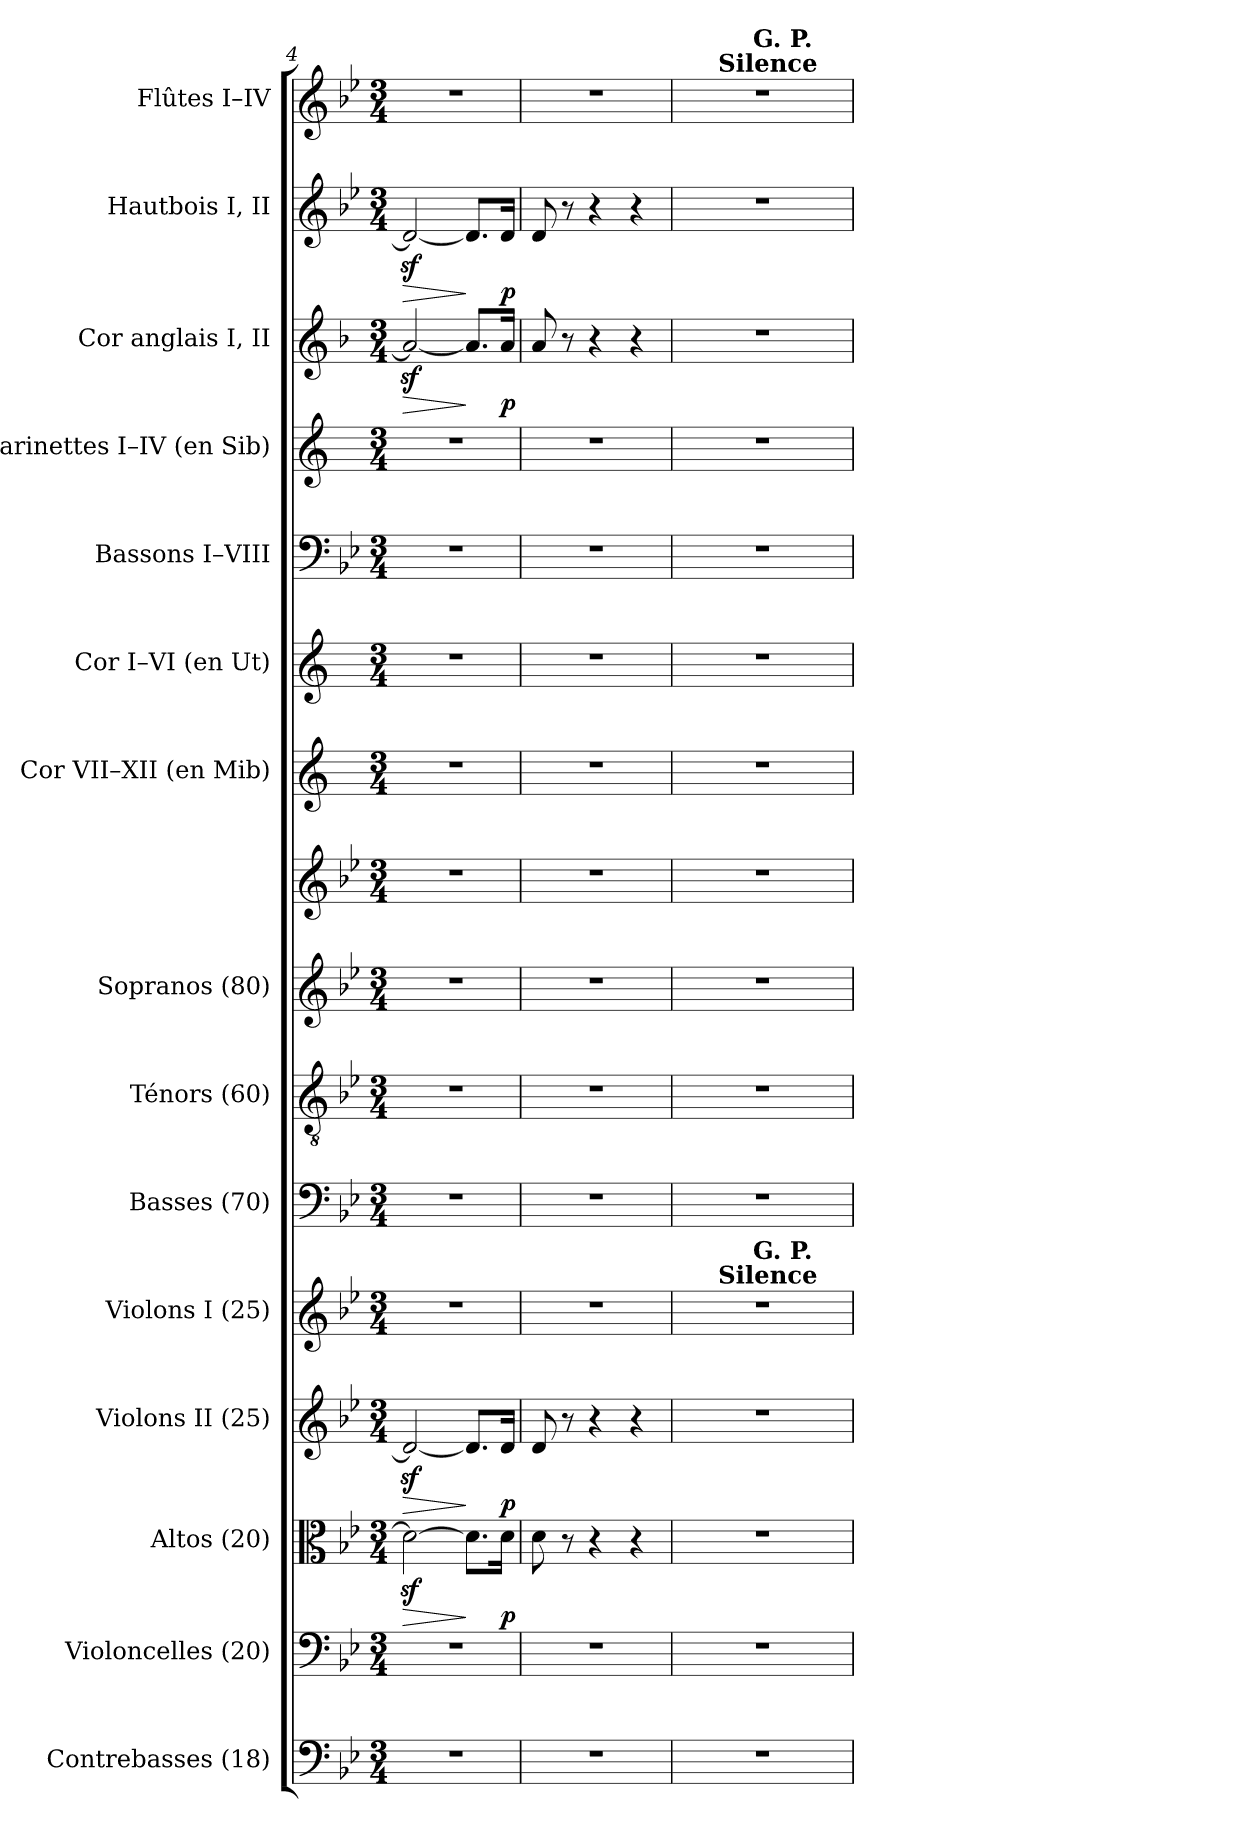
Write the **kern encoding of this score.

**kern	**kern	**kern	**dynam	**kern	**dynam	**kern	**kern	**kern	**kern	**kern	**kern	**kern	**kern	**kern	**kern	**dynam	**kern	**dynam	**kern
*part15	*part14	*part13	*part13	*part12	*part12	*part11	*part10	*part9	*part8	*part8	*part7	*part6	*part5	*part4	*part3	*part3	*part2	*part2	*part1
*staff16	*staff15	*staff14	*staff14	*staff13	*staff13	*staff12	*staff11	*staff10	*staff9	*staff8	*staff7	*staff6	*staff5	*staff4	*staff3	*staff3	*staff2	*staff2	*staff1
*I"Contrebasses (18)	*I"Violoncelles (20)	*I"Altos (20)	*	*I"Violons II (25)	*	*I"Violons I (25)	*I"Basses (70)	*I"Ténors (60)	*I"Sopranos (80)	*	*I"Cor VII–XII (en Mib)	*I"Cor I–VI (en Ut)	*I"Bassons I–VIII	*I"Clarinettes I–IV (en Sib)	*I"Cor anglais I, II	*	*I"Hautbois I, II	*	*I"Flûtes I–IV
*I'Cb.	*I'Vlles	*I'Altos	*	*I'Vns II	*	*I'Vns I	*I'Basses	*I'Tén.	*I'Sopr.	*	*I'Cor (Mib)	*I'Cor (Ut)	*I'Bns	*I'Cl. (Sib)	*I'C. a.	*	*I'Hb.	*	*I'Fl.
*clefF4	*clefF4	*clefC3	*	*clefG2	*	*clefG2	*clefF4	*clefGv2	*clefG2	*clefG2	*clefG2	*clefG2	*clefF4	*clefG2	*clefG2	*	*clefG2	*	*clefG2
*ITrd7c12	*	*	*	*	*	*	*	*ITrd7c12	*	*	*ITrd5c9	*ITrd7c12	*	*ITrd1c2	*ITrd4c7	*	*	*	*
*k[b-e-]	*k[b-e-]	*k[b-e-]	*	*k[b-e-]	*	*k[b-e-]	*k[b-e-]	*k[b-e-]	*k[b-e-]	*k[b-e-]	*k[b-e-a-]	*k[]	*k[b-e-]	*k[b-e-]	*k[b-e-]	*	*k[b-e-]	*	*k[b-e-]
*B-:	*B-:	*B-:	*	*B-:	*	*B-:	*B-:	*B-:	*B-:	*B-:	*E-:	*C:	*B-:	*B-:	*B-:	*	*B-:	*	*B-:
*M3/4	*M3/4	*M3/4	*	*M3/4	*	*M3/4	*M3/4	*M3/4	*M3/4	*M3/4	*M3/4	*M3/4	*M3/4	*M3/4	*M3/4	*	*M3/4	*	*M3/4
=4	=4	=4	=4	=4	=4	=4	=4	=4	=4	=4	=4	=4	=4	=4	=4	=4	=4	=4	=4
!LO:N:vis=1	!LO:N:vis=1	!	!LO:HP:b	!	!LO:HP:b	!LO:N:vis=1	!LO:N:vis=1	!LO:N:vis=1	!LO:N:vis=1	!LO:N:vis=1	!LO:N:vis=1	!LO:N:vis=1	!LO:N:vis=1	!LO:N:vis=1	!	!LO:HP:b	!	!LO:HP:b	!LO:N:vis=1
2.r	2.r	2dzi\_>	>	2dzi/_<	>	2.r	2.r	2.r	2.r	2.r	2.r	2.r	2.r	2.r	2dzi/_<	>	2dzi/_<	>	2.r
.	.	8.di\L]	]	8.di/L]	]	.	.	.	.	.	.	.	.	.	8.di/L]	]	8.di/L]	]	.
.	.	16di\Jk	p	16di/Jk	p	.	.	.	.	.	.	.	.	.	16di/Jk	p	16di/Jk	p	.
=5	=5	=5	=5	=5	=5	=5	=5	=5	=5	=5	=5	=5	=5	=5	=5	=5	=5	=5	=5
!LO:N:vis=1	!LO:N:vis=1	!	!	!	!	!LO:N:vis=1	!LO:N:vis=1	!LO:N:vis=1	!LO:N:vis=1	!LO:N:vis=1	!LO:N:vis=1	!LO:N:vis=1	!LO:N:vis=1	!LO:N:vis=1	!	!	!	!	!LO:N:vis=1
2.r	2.r	8di\	.	8di/	.	2.r	2.r	2.r	2.r	2.r	2.r	2.r	2.r	2.r	8di/	.	8di/	.	2.r
.	.	8r	.	8r	.	.	.	.	.	.	.	.	.	.	8r	.	8r	.	.
.	.	4r	.	4r	.	.	.	.	.	.	.	.	.	.	4r	.	4r	.	.
.	.	4r	.	4r	.	.	.	.	.	.	.	.	.	.	4r	.	4r	.	.
=6	=6	=6	=6	=6	=6	=6	=6	=6	=6	=6	=6	=6	=6	=6	=6	=6	=6	=6	=6
!LO:N:vis=1	!LO:N:vis=1	!LO:N:vis=1	!	!LO:N:vis=1	!	!LO:N:vis=1	!LO:N:vis=1	!LO:N:vis=1	!LO:N:vis=1	!LO:N:vis=1	!LO:N:vis=1	!LO:N:vis=1	!LO:N:vis=1	!LO:N:vis=1	!LO:N:vis=1	!	!LO:N:vis=1	!	!LO:N:vis=1
*	*	*	*	*	*	*^	*	*	*	*	*	*	*	*	*	*	*	*	*^
*	*	*	*	*	*	*	*^	*	*	*	*	*	*	*	*	*	*	*	*	*	*^
2.r	2.r	2.r	.	2.r	.	2.r	16ryy	8ryy	2.r	2.r	2.r	2.r	2.r	2.r	2.r	2.r	2.r	.	2.r	.	2.r	16ryy	8ryy
.	.	.	.	.	.	.	32ryy	.	.	.	.	.	.	.	.	.	.	.	.	.	.	32ryy	.
.	.	.	.	.	.	.	64ryy	.	.	.	.	.	.	.	.	.	.	.	.	.	.	64ryy	.
.	.	.	.	.	.	.	256ryy	.	.	.	.	.	.	.	.	.	.	.	.	.	.	256ryy	.
!	!	!	!	!	!	!	!	!	!	!	!	!	!	!	!	!	!	!	!	!	!	!LO:TX:a:B:t=Silence	!
!	!	!	!	!	!	!	!LO:TX:a:B:t=Silence	!	!	!	!	!	!	!	!	!	!	!	!	!	!	!	!
.	.	.	.	.	.	.	2ryy	.	.	.	.	.	.	.	.	.	.	.	.	.	.	2ryy	.
.	.	.	.	.	.	.	.	16ryy	.	.	.	.	.	.	.	.	.	.	.	.	.	.	16ryy
.	.	.	.	.	.	.	.	64ryy	.	.	.	.	.	.	.	.	.	.	.	.	.	.	64ryy
.	.	.	.	.	.	.	.	512.ryy	.	.	.	.	.	.	.	.	.	.	.	.	.	.	512.ryy
!	!	!	!	!	!	!	!	!	!	!	!	!	!	!	!	!	!	!	!	!	!	!	!LO:TX:a:B:t=G. P.
!	!	!	!	!	!	!	!	!LO:TX:a:B:t=G. P.	!	!	!	!	!	!	!	!	!	!	!	!	!	!	!
.	.	.	.	.	.	.	.	2ryy	.	.	.	.	.	.	.	.	.	.	.	.	.	.	2ryy
.	.	.	.	.	.	.	8ryy	.	.	.	.	.	.	.	.	.	.	.	.	.	.	8ryy	.
.	.	.	.	.	.	.	.	32ryy	.	.	.	.	.	.	.	.	.	.	.	.	.	.	32ryy
.	.	.	.	.	.	.	.	128ryy	.	.	.	.	.	.	.	.	.	.	.	.	.	.	128ryy
.	.	.	.	.	.	.	128.ryy	.	.	.	.	.	.	.	.	.	.	.	.	.	.	128.ryy	.
.	.	.	.	.	.	.	.	256ryy	.	.	.	.	.	.	.	.	.	.	.	.	.	.	256ryy
.	.	.	.	.	.	.	.	1024ryy	.	.	.	.	.	.	.	.	.	.	.	.	.	.	1024ryy
*	*	*	*	*	*	*v	*v	*v	*	*	*	*	*	*	*	*	*	*	*	*	*v	*v	*v
=	=	=	=	=	=	=	=	=	=	=	=	=	=	=	=	=	=	=	=
*-	*-	*-	*-	*-	*-	*-	*-	*-	*-	*-	*-	*-	*-	*-	*-	*-	*-	*-	*-
